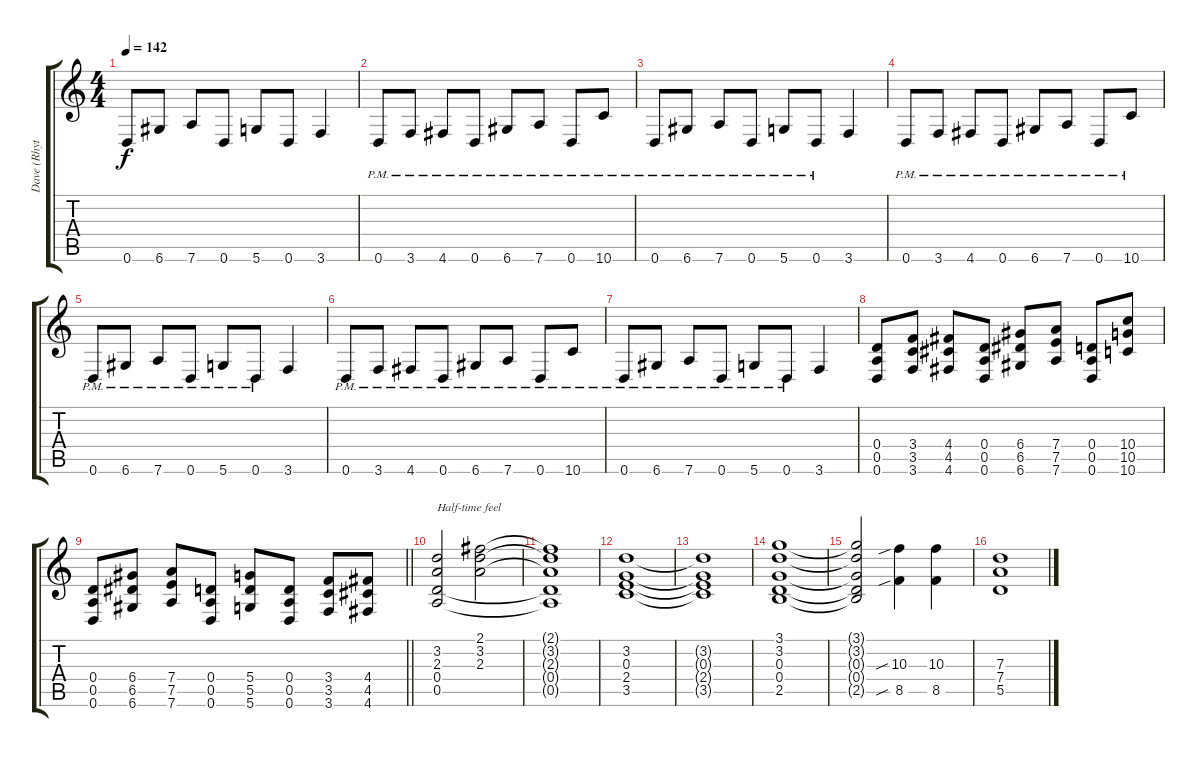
\track ("Dave (Rhythm Guitar)" "Dave (Rhyt") {instrument overdrivenguitar}
\staff {score tabs}
\tuning (E4 B3 G3 D3 A2 D2) {hide}
\ts (4 4)
\tempo 142
\clef g2
\ks c
0.6.8{dy f} 6.6.8 7.6.8 0.6.8 5.6.8 0.6.8 3.6.4 |
0.6{pm}.8 3.6{pm}.8 4.6{pm}.8 0.6{pm}.8 6.6{pm}.8 7.6{pm}.8 0.6{pm}.8 10.6{pm}.8 |
0.6{pm}.8 6.6{pm}.8 7.6{pm}.8 0.6{pm}.8 5.6{pm}.8 0.6{pm}.8 3.6.4 |
0.6{pm}.8 3.6{pm}.8 4.6{pm}.8 0.6{pm}.8 6.6{pm}.8 7.6{pm}.8 0.6{pm}.8 10.6{pm}.8 |
0.6{pm}.8 6.6{pm}.8 7.6{pm}.8 0.6{pm}.8 5.6{pm}.8 0.6{pm}.8 3.6.4 |
0.6{pm}.8 3.6{pm}.8 4.6{pm}.8 0.6{pm}.8 6.6{pm}.8 7.6{pm}.8 0.6{pm}.8 10.6{pm}.8 |
0.6{pm}.8 6.6{pm}.8 7.6{pm}.8 0.6{pm}.8 5.6{pm}.8 0.6{pm}.8 3.6.4 |
(0.4 0.5 0.6).8 (3.4 3.5 3.6).8 (4.4 4.5 4.6).8 (0.4 0.5 0.6).8 (6.4 6.5 6.6).8 (7.4 7.5 7.6).8 (0.4 0.5 0.6).8 (10.4 10.5 10.6).8 |
\barLineRight lightlight
(0.4 0.5 0.6).8 (6.4 6.5 6.6).8 (7.4 7.5 7.6).8 (0.4 0.5 0.6).8 (5.4 5.5 5.6).8 (0.4 0.5 0.6).8 (3.4 3.5 3.6).8 (4.4 4.5 4.6).8 |
(3.2 2.3 0.4 0.5).2{txt "Half-time feel"} (2.1 3.2 2.3).2 |
(2.1{t} 3.2{t} 2.3{t} 0.4{t} 0.5{t}).1 |
(3.2 0.3 2.4 3.5).1 |
(3.2{t} 0.3{t} 2.4{t} 3.5{t}).1 |
(3.1 3.2 0.3 0.4 2.5).1 |
(3.1{t} 3.2{t} 0.3{t} 0.4{t} 2.5{t}).2 (10.3{sib} 8.5{sib}).4 (10.3 8.5).4 |
(7.3 7.4 5.5).1
